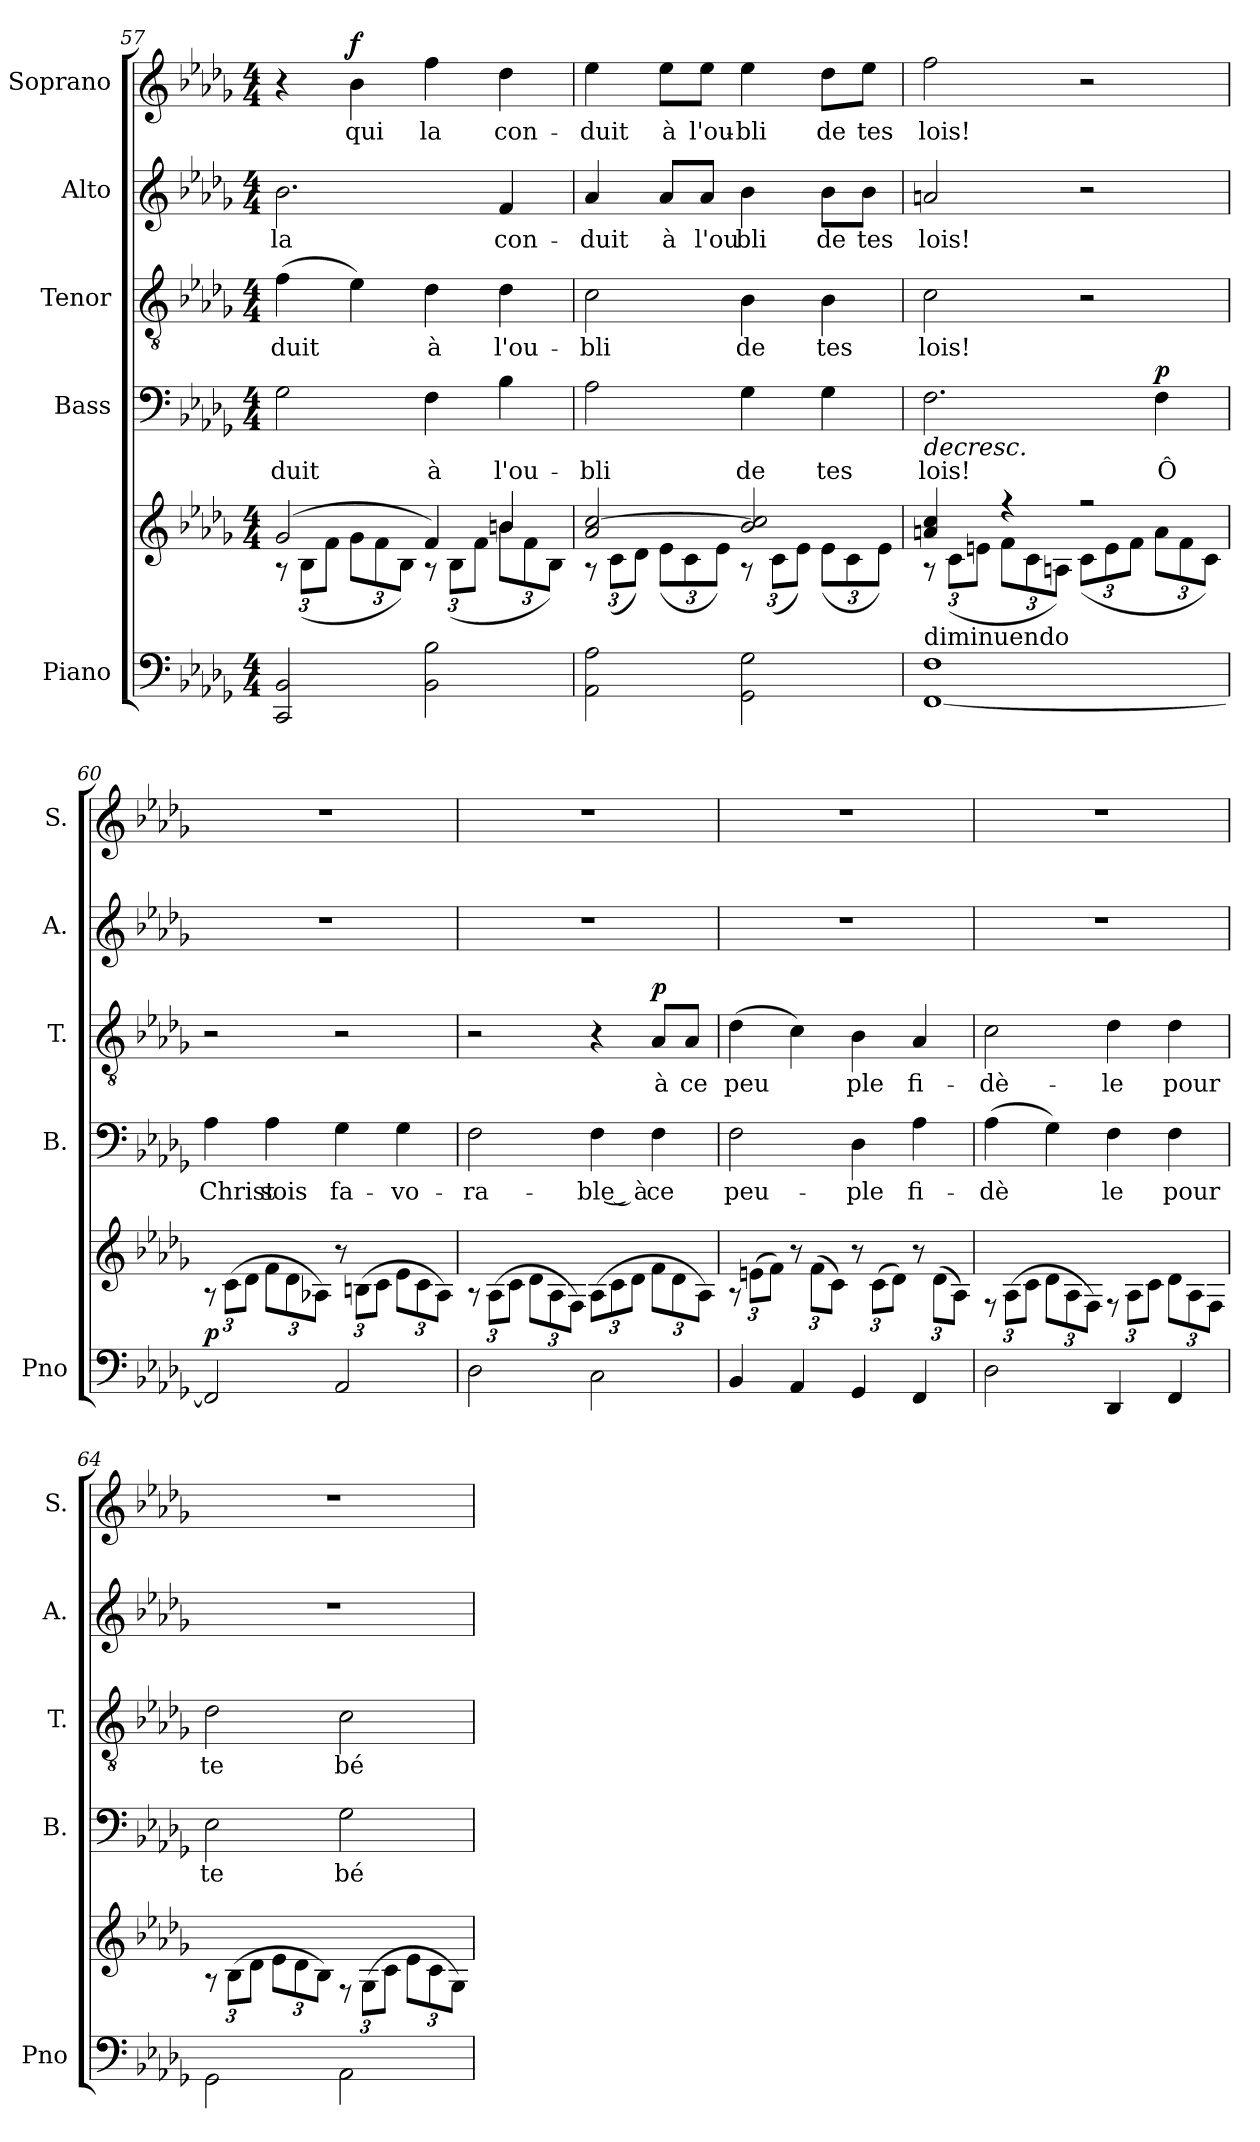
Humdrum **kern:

**kern	**kern	**dynam	**kern	**text	**dynam	**kern	**text	**dynam	**kern	**text	**kern	**text	**dynam
*part5	*part5	*part5	*part4	*part4	*part4	*part3	*part3	*part3	*part2	*part2	*part1	*part1	*part1
*staff6	*staff5	*staff5/6	*staff4	*staff4	*staff4	*staff3	*staff3	*staff3	*staff2	*staff2	*staff1	*staff1	*staff1
*I"Piano	*	*	*I"Bass	*	*	*I"Tenor	*	*	*I"Alto	*	*I"Soprano	*	*
*I'Pno	*	*	*I'B.	*	*	*I'T.	*	*	*I'A.	*	*I'S.	*	*
!!LO:PB:g=z
*clefF4	*clefG2	*	*clefF4	*	*	*clefGv2	*	*	*clefG2	*	*clefG2	*	*
*k[b-e-a-d-g-]	*k[b-e-a-d-g-]	*	*k[b-e-a-d-g-]	*	*	*k[b-e-a-d-g-]	*	*	*k[b-e-a-d-g-]	*	*k[b-e-a-d-g-]	*	*
*D-:	*D-:	*	*D-:	*	*	*D-:	*	*	*D-:	*	*D-:	*	*
*M4/4	*M4/4	*	*M4/4	*	*	*M4/4	*	*	*M4/4	*	*M4/4	*	*
=57	=57	=57	=57	=57	=57	=57	=57	=57	=57	=57	=57	=57	=57
*^	*^	*	*	*	*	*	*	*	*	*	*	*	*
*	*	*	*Xbrackettup	*	*	*	*	*	*	*	*	*	*	*	*
2CC/ 2BB-/	1ryy	(2g-/	12rA	.	2G-\	duit	.	(4f\	-duit	.	2.b-\	la	4r	.	.
.	.	.	(12B-\L	.	.	.	.	.	.	.	.	.	.	.	.
.	.	.	12f\J	.	.	.	.	.	.	.	.	.	.	.	.
!	!	!	!	!	!	!	!	!	!	!	!	!	!	!	!LO:DY:a
.	.	.	12g-\L	.	.	.	.	4e-\)	.	.	.	.	4b-\	qui	f
.	.	.	12f\	.	.	.	.	.	.	.	.	.	.	.	.
.	.	.	12B-\J)	.	.	.	.	.	.	.	.	.	.	.	.
2BB-\ 2B-\	.	4f/)	12rA	.	4F\	à	.	4d-\	à	.	.	.	4ff\	la	.
.	.	.	(12B-\L	.	.	.	.	.	.	.	.	.	.	.	.
.	.	.	12f\J	.	.	.	.	.	.	.	.	.	.	.	.
.	.	4b-/	12b\L	.	4B-\	l'ou-	.	4d-\	l'ou-	.	4f/	con-	4dd-\	con-	.
.	.	.	12f\	.	.	.	.	.	.	.	.	.	.	.	.
.	.	.	12B-\J)	.	.	.	.	.	.	.	.	.	.	.	.
=58	=58	=58	=58	=58	=58	=58	=58	=58	=58	=58	=58	=58	=58	=58	=58
2AA-\ 2A-\	1ryy	2a-/ [2cc/	12rA	.	2A-\	-bli	.	2c\	-bli	.	4a-/	-duit	4ee-\	-duit	.
.	.	.	(12c\L	.	.	.	.	.	.	.	.	.	.	.	.
.	.	.	12d-\J)	.	.	.	.	.	.	.	.	.	.	.	.
.	.	.	(12e-\L	.	.	.	.	.	.	.	8a-/L	à	8ee-\L	à	.
.	.	.	12c\	.	.	.	.	.	.	.	.	.	.	.	.
.	.	.	.	.	.	.	.	.	.	.	8a-/J	l'ou	8ee-\J	l'ou-	.
.	.	.	12e-\J)	.	.	.	.	.	.	.	.	.	.	.	.
2GG-\ 2G-\	.	2b-/ 2cc/]	12rA	.	4G-\	de	.	4B-\	de	.	4b-\	bli	4ee-\	-bli	.
.	.	.	(12c\L	.	.	.	.	.	.	.	.	.	.	.	.
.	.	.	12e-\J)	.	.	.	.	.	.	.	.	.	.	.	.
.	.	.	(12e-\L	.	4G-\	tes	.	4B-\	tes	.	8b-\L	de	8dd-\L	de	.
.	.	.	12c\	.	.	.	.	.	.	.	.	.	.	.	.
.	.	.	.	.	.	.	.	.	.	.	8b-\J	tes	8ee-\J	tes	.
.	.	.	12e-\J)	.	.	.	.	.	.	.	.	.	.	.	.
=59	=59	=59	=59	=59	=59	=59	=59	=59	=59	=59	=59	=59	=59	=59	=59
!LO:TX:a:t=diminuendo	!	!	!	!	!	!	!	!	!	!	!	!	!	!	!
!	!	!	!	!	!	!	!LO:HP:b	!	!	!	!	!	!	!	!
[1FF 1F	1ryy	4an/ 4cc/	12rA	.	2.F\	lois!	>	2c\	lois!	.	2an/	lois!	2ff\	lois!	.
.	.	.	(12c\L	.	.	.	.	.	.	.	.	.	.	.	.
.	.	.	12en\J	.	.	.	.	.	.	.	.	.	.	.	.
.	.	4rff	12f\L	.	.	.	.	.	.	.	.	.	.	.	.
.	.	.	12c\	.	.	.	.	.	.	.	.	.	.	.	.
.	.	.	12An\J)	.	.	.	.	.	.	.	.	.	.	.	.
.	.	2rff	(12c\L	.	.	.	.	2r	.	.	2r	.	2r	.	.
.	.	.	12e\	.	.	.	.	.	.	.	.	.	.	.	.
.	.	.	12f\J	.	.	.	.	.	.	.	.	.	.	.	.
!	!	!	!	!	!	!	!LO:DY:a	!	!	!	!	!	!	!	!
.	.	.	12a\L	.	4F\	Ô	p	.	.	.	.	.	.	.	.
.	.	.	12f\	.	.	.	.	.	.	.	.	.	.	.	.
.	.	.	12c\J)	.	.	.	.	.	.	.	.	.	.	.	.
*v	*v	*	*	*	*	*	*	*	*	*	*	*	*	*	*
*	*v	*v	*	*	*	*	*	*	*	*	*	*	*	*
.	.	.	.	.	]	.	.	.	.	.	.	.	.
=60	=60	=60	=60	=60	=60	=60	=60	=60	=60	=60	=60	=60	=60
*^	*^	*	*	*	*	*	*	*	*	*	*	*	*
!	!	!	!	!LO:DY:a=2	!	!	!	!	!	!	!	!	!	!	!
2FF/]	1ryy	4ryy	12rA	p	4A-\	Christ	.	2r	.	.	1r	.	1r	.	.
.	.	.	(12c\L	.	.	.	.	.	.	.	.	.	.	.	.
.	.	.	12d-\J	.	.	.	.	.	.	.	.	.	.	.	.
.	.	4rffyy	12f\L	.	4A-\	sois	.	.	.	.	.	.	.	.	.
.	.	.	12d-\	.	.	.	.	.	.	.	.	.	.	.	.
.	.	.	12A-X\J)	.	.	.	.	.	.	.	.	.	.	.	.
2AA-/	.	2rddyy	12r	.	4G-\	fa-	.	2r	.	.	.	.	.	.	.
.	.	.	(12Bn\L	.	.	.	.	.	.	.	.	.	.	.	.
.	.	.	12c\J	.	.	.	.	.	.	.	.	.	.	.	.
.	.	.	12e-\L	.	4G-\	-vo-	.	.	.	.	.	.	.	.	.
.	.	.	12c\	.	.	.	.	.	.	.	.	.	.	.	.
.	.	.	12A-\J)	.	.	.	.	.	.	.	.	.	.	.	.
!!LO:LB:g=z
=61	=61	=61	=61	=61	=61	=61	=61	=61	=61	=61	=61	=61	=61	=61	=61
2D-\	1ryy	4ryy	12rA	.	2F\	-ra-	.	2r	.	.	1r	.	1r	.	.
.	.	.	(12A-\L	.	.	.	.	.	.	.	.	.	.	.	.
.	.	.	12c\J	.	.	.	.	.	.	.	.	.	.	.	.
.	.	4rffyy	12d-\L	.	.	.	.	.	.	.	.	.	.	.	.
.	.	.	12A-\	.	.	.	.	.	.	.	.	.	.	.	.
.	.	.	12F\J)	.	.	.	.	.	.	.	.	.	.	.	.
2C\	.	2rddyy	(12A-\L	.	4F\	-ble͜ à	.	4r	.	.	.	.	.	.	.
.	.	.	12c\	.	.	.	.	.	.	.	.	.	.	.	.
.	.	.	12d-\J	.	.	.	.	.	.	.	.	.	.	.	.
!	!	!	!	!	!	!	!	!	!	!LO:DY:a	!	!	!	!	!
.	.	.	12f\L	.	4F\	ce	.	8A-/L	à	p	.	.	.	.	.
.	.	.	12d-\	.	.	.	.	.	.	.	.	.	.	.	.
.	.	.	.	.	.	.	.	8A-/J	ce	.	.	.	.	.	.
.	.	.	12A-\J)	.	.	.	.	.	.	.	.	.	.	.	.
=62	=62	=62	=62	=62	=62	=62	=62	=62	=62	=62	=62	=62	=62	=62	=62
4BB-/	1ryy	4ryy	12rA	.	2F\	peu-	.	(4d-\	-peu	.	1r	.	1r	.	.
.	.	.	(12en\L	.	.	.	.	.	.	.	.	.	.	.	.
.	.	.	12f\J)	.	.	.	.	.	.	.	.	.	.	.	.
4AA-/	.	4rffyy	12r	.	.	.	.	4c\)	.	.	.	.	.	.	.
.	.	.	(12f\L	.	.	.	.	.	.	.	.	.	.	.	.
.	.	.	12c\J)	.	.	.	.	.	.	.	.	.	.	.	.
4GG-/	.	2rddyy	12r	.	4D-\	-ple	.	4B-\	ple	.	.	.	.	.	.
.	.	.	(12c\L	.	.	.	.	.	.	.	.	.	.	.	.
.	.	.	12d-\J)	.	.	.	.	.	.	.	.	.	.	.	.
4FF/	.	.	12r	.	4A-\	fi-	.	4A-/	fi-	.	.	.	.	.	.
.	.	.	(12d-\L	.	.	.	.	.	.	.	.	.	.	.	.
.	.	.	12A-\J)	.	.	.	.	.	.	.	.	.	.	.	.
=63	=63	=63	=63	=63	=63	=63	=63	=63	=63	=63	=63	=63	=63	=63	=63
2D-\	1ryy	4ryy	12rF	.	(4A-\	-dè	.	2c\	-dè-	.	1r	.	1r	.	.
.	.	.	(12A-\L	.	.	.	.	.	.	.	.	.	.	.	.
.	.	.	12c\J	.	.	.	.	.	.	.	.	.	.	.	.
.	.	4rffyy	12d-\L	.	4G-\)	.	.	.	.	.	.	.	.	.	.
.	.	.	12A-\	.	.	.	.	.	.	.	.	.	.	.	.
.	.	.	12F\J)	.	.	.	.	.	.	.	.	.	.	.	.
4DD-/	.	2rddyy	12rF	.	4F\	le	.	4d-\	-le	.	.	.	.	.	.
.	.	.	12A-\L	.	.	.	.	.	.	.	.	.	.	.	.
.	.	.	12c\J	.	.	.	.	.	.	.	.	.	.	.	.
4FF/	.	.	12d-\L	.	4F\	pour	.	4d-\	pour	.	.	.	.	.	.
.	.	.	12A-\	.	.	.	.	.	.	.	.	.	.	.	.
.	.	.	12F\J	.	.	.	.	.	.	.	.	.	.	.	.
=64	=64	=64	=64	=64	=64	=64	=64	=64	=64	=64	=64	=64	=64	=64	=64
2GG-\	1ryy	4ryy	12rA	.	2E-\	te	.	2d-\	te	.	1r	.	1r	.	.
.	.	.	(12B-\L	.	.	.	.	.	.	.	.	.	.	.	.
.	.	.	12d-\J	.	.	.	.	.	.	.	.	.	.	.	.
.	.	4rffyy	12e-\L	.	.	.	.	.	.	.	.	.	.	.	.
.	.	.	12d-\	.	.	.	.	.	.	.	.	.	.	.	.
.	.	.	12B-\J)	.	.	.	.	.	.	.	.	.	.	.	.
2AA-\	.	2rddyy	12rF	.	2G-\	bé-	.	2c\	bé-	.	.	.	.	.	.
.	.	.	(12G-\L	.	.	.	.	.	.	.	.	.	.	.	.
.	.	.	12c\J	.	.	.	.	.	.	.	.	.	.	.	.
.	.	.	12e-\L	.	.	.	.	.	.	.	.	.	.	.	.
.	.	.	12c\	.	.	.	.	.	.	.	.	.	.	.	.
.	.	.	12G-\J)	.	.	.	.	.	.	.	.	.	.	.	.
*v	*v	*	*	*	*	*	*	*	*	*	*	*	*	*	*
*	*v	*v	*	*	*	*	*	*	*	*	*	*	*	*
=	=	=	=	=	=	=	=	=	=	=	=	=	=
*-	*-	*-	*-	*-	*-	*-	*-	*-	*-	*-	*-	*-	*-
